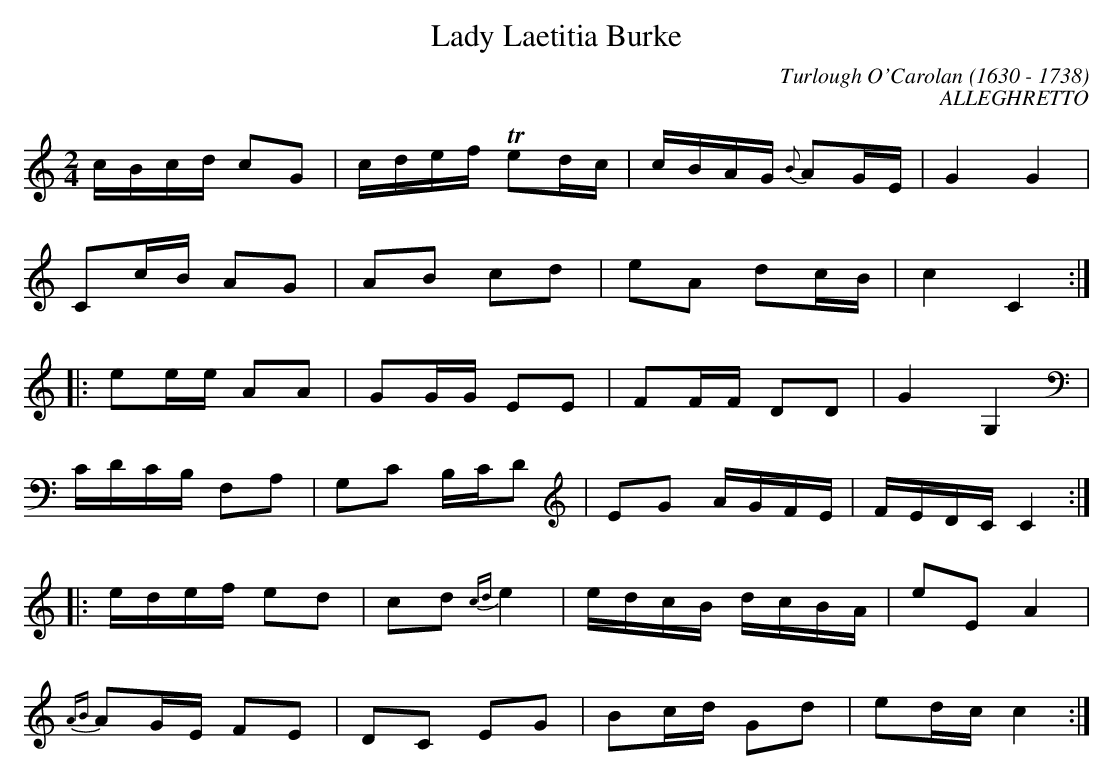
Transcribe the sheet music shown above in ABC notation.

X:1occ
T:Lady Laetitia Burke
C:Turlough O'Carolan (1630 - 1738)
C:ALLEGHRETTO
M:2/4
L:1/16
K:C
cBcd c2G2|cdef Te2dc|cBAG {B}A2GE|G4G4|
C2cB A2G2|A2B2 c2d2|e2A2 d2cB|c4C4:|
|:e2ee A2A2|G2GG E2E2|F2FF D2D2|G4G,4|
CDCB, F,2A,2|G,2C2 B,CD2|E2G2 AGFE|FEDC C4:|
|:edef e2d2|c2d2 {cd}e4|edcB dcBA|e2E2 A4|
{AB}A2GE F2E2|D2C2 E2G2|B2cd G2d2|e2dc c4:|
